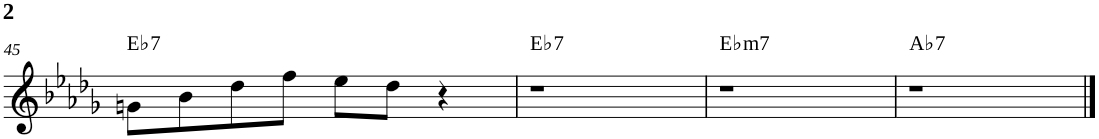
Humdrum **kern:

**kern	**harte
*part1	*part1
*staff1	*
*I"Lead sheet	*
!!LO:PB:g=z
*clefG2	*
*k[b-e-a-d-g-]	*
*D-:	*
*M4/4	*
=45	=45
!	!LO:H:kt=7
8gn\L	Eb:7
8b-\	.
8dd-\	.
8ff\J	.
8ee-\L	.
8dd-\J	.
4r	.
=46	=46
!	!LO:H:kt=7
1r	Eb:7
=47	=47
!	!LO:H:kt=m7
1r	Eb:min7
=48	=48
!	!LO:H:kt=7
1r	Ab:7
==	==
*-	*-
